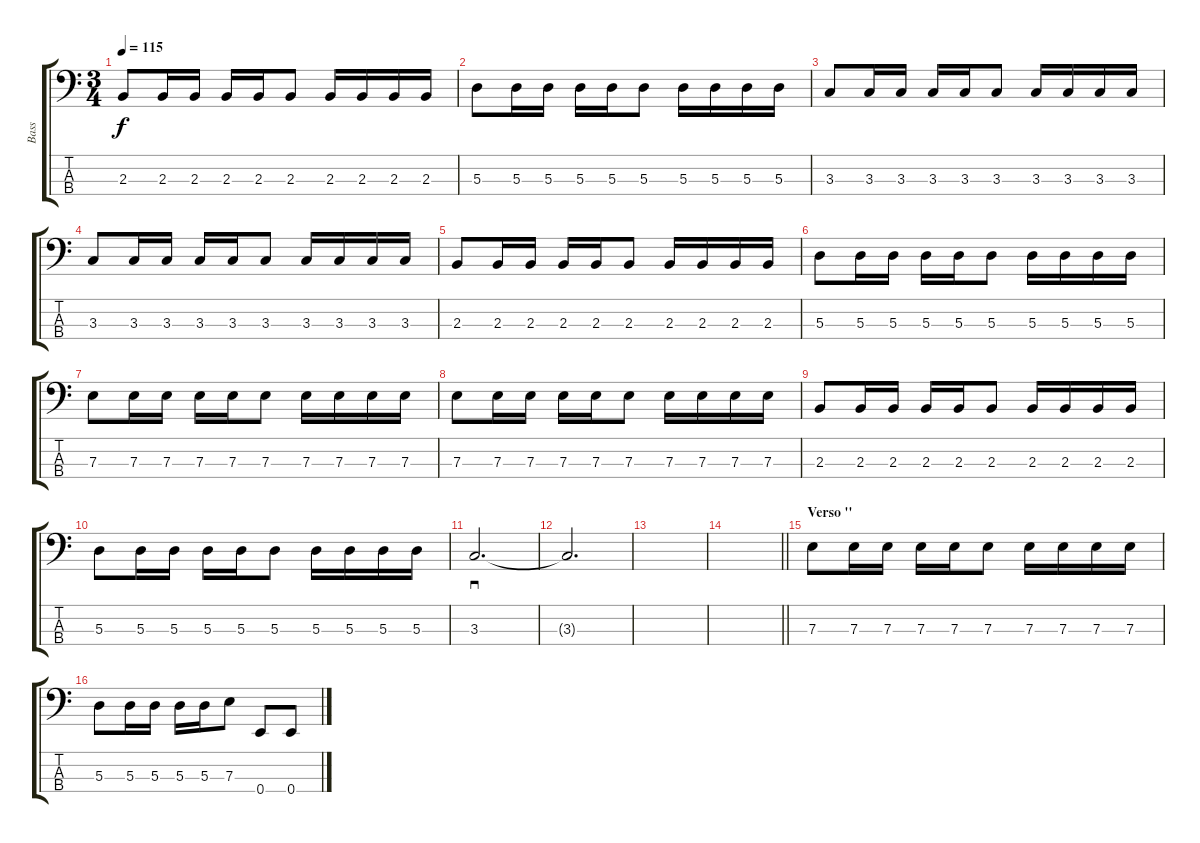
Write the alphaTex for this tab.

\track ("Bass" "Bass") {instrument electricbasspick}
\staff {score tabs}
\tuning (G2 D2 A1 E1) {hide}
\ts (3 4)
\tempo 115
\clef f4
\ks c
2.3.8{dy f} 2.3.16 2.3.16 2.3.16 2.3.16 2.3.8 2.3.16 2.3.16 2.3.16 2.3.16 |
5.3.8 5.3.16 5.3.16 5.3.16 5.3.16 5.3.8 5.3.16 5.3.16 5.3.16 5.3.16 |
3.3.8 3.3.16 3.3.16 3.3.16 3.3.16 3.3.8 3.3.16 3.3.16 3.3.16 3.3.16 |
3.3.8 3.3.16 3.3.16 3.3.16 3.3.16 3.3.8 3.3.16 3.3.16 3.3.16 3.3.16 |
2.3.8 2.3.16 2.3.16 2.3.16 2.3.16 2.3.8 2.3.16 2.3.16 2.3.16 2.3.16 |
5.3.8 5.3.16 5.3.16 5.3.16 5.3.16 5.3.8 5.3.16 5.3.16 5.3.16 5.3.16 |
7.3.8 7.3.16 7.3.16 7.3.16 7.3.16 7.3.8 7.3.16 7.3.16 7.3.16 7.3.16 |
7.3.8 7.3.16 7.3.16 7.3.16 7.3.16 7.3.8 7.3.16 7.3.16 7.3.16 7.3.16 |
2.3.8 2.3.16 2.3.16 2.3.16 2.3.16 2.3.8 2.3.16 2.3.16 2.3.16 2.3.16 |
5.3.8 5.3.16 5.3.16 5.3.16 5.3.16 5.3.8 5.3.16 5.3.16 5.3.16 5.3.16 |
3.3.2{d sd} |
3.3{t}.2{d} |
|
\barLineRight lightlight
|
\section ("" "Verso ''")
7.3.8 7.3.16 7.3.16 7.3.16 7.3.16 7.3.8 7.3.16 7.3.16 7.3.16 7.3.16 |
5.3.8 5.3.16 5.3.16 5.3.16 5.3.16 7.3.8 0.4.8 0.4.8
